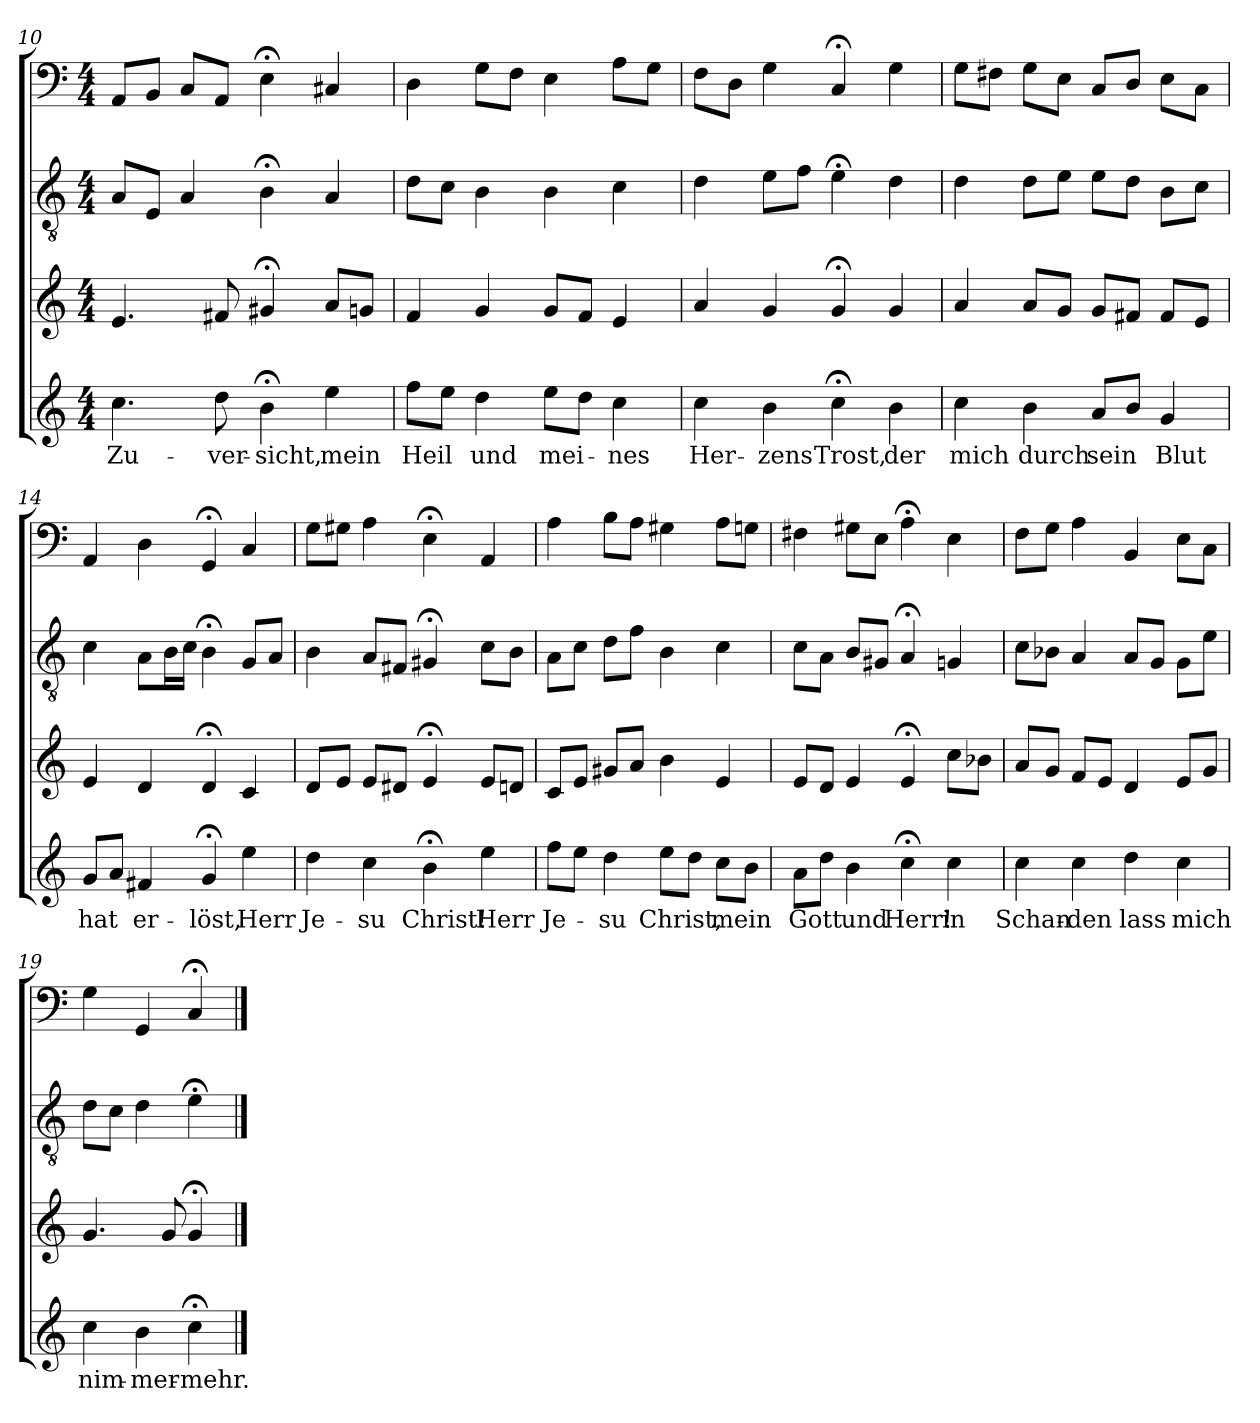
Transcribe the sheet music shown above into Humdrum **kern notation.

**kern	**text	**kern	**kern	**kern
*part4	*part4	*part3	*part2	*part1
*staff4	*staff4	*staff3	*staff2	*staff1
*clefG2	*	*clefG2	*clefGv2	*clefF4
*k[]	*	*k[]	*k[]	*k[]
*C:	*	*C:	*C:	*C:
*M4/4	*	*M4/4	*M4/4	*M4/4
=10	=10	=10	=10	=10
4.cc\	Zu-	4.e/	8A/L	8AA/L
.	.	.	8E/J	8BB/J
.	.	.	4A/	8C/L
8dd\	-ver-	8f#X/	.	8AA/J
4b;<\	-sicht,	4g#X;</	4B;<\	4E;<\
4ee\	mein	8a/L	4A/	4C#X/
.	.	8gn/J	.	.
=11	=11	=11	=11	=11
8ff\L	Heil	4f/	8d\L	4D\
8ee\J	.	.	8c\J	.
4dd\	und	4g/	4B\	8G\L
.	.	.	.	8F\J
8ee\L	mei-	8g/L	4B\	4E\
8dd\J	.	8f/J	.	.
4cc\	-nes	4e/	4c\	8A\L
.	.	.	.	8G\J
=12	=12	=12	=12	=12
4cc\	Her-	4a/	4d\	8F\L
.	.	.	.	8D\J
4b\	-zens	4g/	8e\L	4G\
.	.	.	8f\J	.
4cc;<\	Trost,	4g;</	4e;<\	4C;</
4b\	der	4g/	4d\	4G\
=13	=13	=13	=13	=13
4cc\	mich	4a/	4d\	8G\L
.	.	.	.	8F#X\J
4b\	durch	8a/L	8d\L	8G\L
.	.	8g/J	8e\J	8E\J
8a/L	sein	8g/L	8e\L	8C/L
8b/J	.	8f#X/J	8d\J	8D/J
4g/	Blut	8f#/L	8B\L	8E\L
.	.	8e/J	8c\J	8C\J
=14	=14	=14	=14	=14
8g/L	hat	4e/	4c\	4AA/
8a/J	.	.	.	.
4f#X/	er-	4d/	8A\L	4D\
.	.	.	16B\L	.
.	.	.	16c\JJ	.
4g;</	-löst,	4d;</	4B;<\	4GG;</
4ee\	Herr	4c/	8G/L	4C/
.	.	.	8A/J	.
=15	=15	=15	=15	=15
4dd\	Je-	8d/L	4B\	8G\L
.	.	8e/J	.	8G#X\J
4cc\	-su	8e/L	8A/L	4A\
.	.	8d#X/J	8F#X/J	.
4b;<\	Christ!	4e;</	4G#X;</	4E;<\
4ee\	Herr	8e/L	8c\L	4AA/
.	.	8dn/J	8B\J	.
=16	=16	=16	=16	=16
8ff\L	Je-	8c/L	8A\L	4A\
8ee\J	.	8e/J	8c\J	.
4dd\	-su	8g#X/L	8d\L	8B\L
.	.	8a/J	8f\J	8A\J
8ee\L	Christ,	4b\	4B\	4G#X\
8dd\J	.	.	.	.
8cc\L	mein	4e/	4c\	8A\L
8b\J	.	.	.	8Gn\J
=17	=17	=17	=17	=17
8a\L	Gott	8e/L	8c\L	4F#X\
8dd\J	.	8d/J	8A\J	.
4b\	und	4e/	8B/L	8G#X\L
.	.	.	8G#X/J	8E\J
4cc;<\	Herr!	4e;</	4A;</	4A;<\
4cc\	in	8cc\L	4Gn/	4E\
.	.	8b-X\J	.	.
=18	=18	=18	=18	=18
4cc\	Schan-	8a/L	8c\L	8F\L
.	.	8g/J	8B-X\J	8G\J
4cc\	-den	8f/L	4A/	4A\
.	.	8e/J	.	.
4dd\	lass	4d/	8A/L	4BB/
.	.	.	8G/J	.
4cc\	mich	8e/L	8G\L	8E\L
.	.	8g/J	8e\J	8C\J
=19	=19	=19	=19	=19
4cc\	nim-	4.g/	8d\L	4G\
.	.	.	8c\J	.
4b\	-mer-	.	4d\	4GG/
.	.	8g/	.	.
4cc;<\	-mehr.	4g;</	4e;<\	4C;</
==	==	==	==	==
*-	*-	*-	*-	*-
